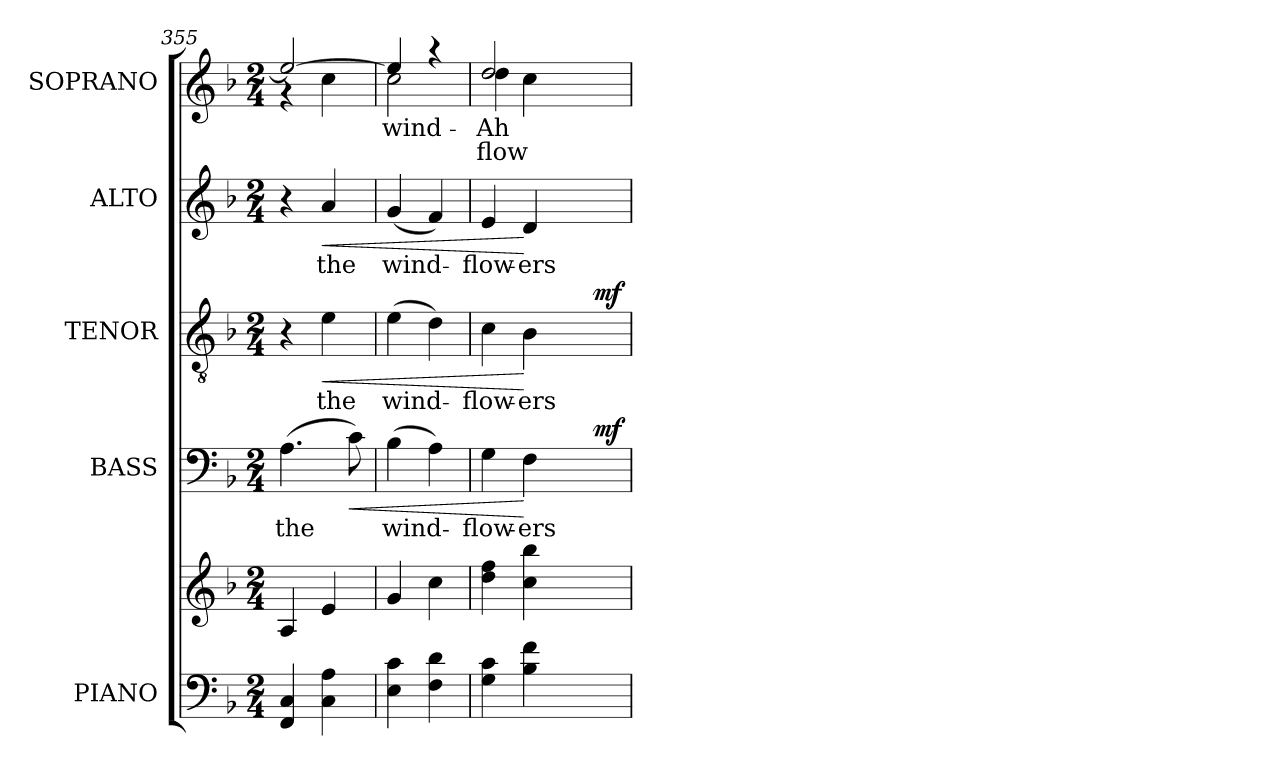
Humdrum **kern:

**kern	**kern	**kern	**text	**dynam	**kern	**text	**dynam	**kern	**text	**dynam	**kern	**text	**text
*part5	*part5	*part4	*part4	*part4	*part3	*part3	*part3	*part2	*part2	*part2	*part1	*part1	*part1
*staff6	*staff5	*staff4	*staff4	*staff4	*staff3	*staff3	*staff3	*staff2	*staff2	*staff2	*staff1	*staff1	*staff1
*I"PIANO	*	*I"BASS	*	*	*I"TENOR	*	*	*I"ALTO	*	*	*I"SOPRANO	*	*
*I'PNO.	*	*I'B.	*	*	*I'T.	*	*	*I'A.	*	*	*I'S.	*	*
*clefF4	*clefG2	*clefF4	*	*	*clefGv2	*	*	*clefG2	*	*	*clefG2	*	*
*	*	*	*	*	*ITrd7c12	*	*	*	*	*	*	*	*
*k[b-]	*k[b-]	*k[b-]	*	*	*k[b-]	*	*	*k[b-]	*	*	*k[b-]	*	*
*F:	*F:	*F:	*	*	*F:	*	*	*F:	*	*	*F:	*	*
*M2/4	*M2/4	*M2/4	*	*	*M2/4	*	*	*M2/4	*	*	*M2/4	*	*
=355	=355	=355	=355	=355	=355	=355	=355	=355	=355	=355	=355	=355	=355
!	!	!	!LO:LY:b:color=#000000	!	!	!	!	!	!	!	!	!	!
*	*	*	*	*	*	*	*	*	*	*	*^	*	*
4FFi/ 4Ci	4Ai/	(4.Ai\	the	.	4r	.	.	4r	.	.	2eei/_	4r	.	.
!	!	!	!	!	!	!LO:LY:b:color=#000000	!LO:HP:b	!	!	!	!	!	!	!
!	!	!	!	!	!	!	!	!	!LO:LY:b:color=#000000	!LO:HP:b	!	!	!	!
4Ci\ 4Ai	4ei/	.	.	.	4Ei\	the	<	4ai/	the	<	.	4cci\	.	.
!	!	!	!	!LO:HP:b	!	!	!	!	!	!	!	!	!	!
.	.	8ci\)	.	<	.	.	.	.	.	.	.	.	.	.
=356	=356	=356	=356	=356	=356	=356	=356	=356	=356	=356	=356	=356	=356	=356
!	!	!	!LO:LY:b:color=#000000	!	!	!	!	!	!	!	!	!	!	!
!	!	!	!	!	!	!LO:LY:b:color=#000000	!	!	!	!	!	!	!	!
!	!	!	!	!	!	!	!	!	!LO:LY:b:color=#000000	!	!	!	!	!
!	!	!	!	!	!	!	!	!	!	!	!	!	!LO:LY:b:color=#000000	!
4Ei\ 4ci	4gi/	(4B-i\	wind-	.	(4Ei\	wind-	.	(4gi/	wind-	.	4eei/]	2cci\	wind-	.
4Fi\ 4di	4cci\	4Ai\)	.	.	4Di\)	.	.	4fi/)	.	.	4r	.	.	.
=357	=357	=357	=357	=357	=357	=357	=357	=357	=357	=357	=357	=357	=357	=357
!	!	!	!LO:LY:b:color=#000000	!	!	!	!	!	!	!	!	!	!	!
!	!	!	!	!	!	!LO:LY:b:color=#000000	!	!	!	!	!	!	!	!
!	!	!	!	!	!	!	!	!	!LO:LY:b:color=#000000	!	!	!	!	!
!	!	!	!	!	!	!	!	!	!	!	!	!	!LO:LY:a:color=#000000	!LO:LY:b:color=#000000
*	*	*^	*	*	*^	*	*	*	*	*	*	*	*	*
4Gi\ 4ci	4ddi\ 4ffi	4Gi\	4ryy	-flow-	.	4Ci\	4ryy	-flow-	.	4ei/	-flow-	.	2ddi/	4ddi\	-Ah	flow-
!	!	!	!	!LO:LY:b:color=#000000	!	!	!	!	!	!	!	!	!	!	!	!
!	!	!	!	!	!	!	!	!LO:LY:b:color=#000000	!	!	!	!	!	!	!	!
!	!	!	!	!	!	!	!	!	!	!	!LO:LY:b:color=#000000	!	!	!	!	!
4B-i\ 4fi	4cci\ 4bb-i	4Fi\	8ryy	-ers	[	4BB-i\	8ryy	-ers	[	4di/	-ers	[	.	4cci\	.	.
.	.	.	16ryy	.	.	.	16ryy	.	.	.	.	.	.	.	.	.
.	.	.	32ryy	.	.	.	32ryy	.	.	.	.	.	.	.	.	.
.	.	.	64ryy	.	.	.	64ryy	.	.	.	.	.	.	.	.	.
.	.	.	128...ryy	.	.	.	128...ryy	.	.	.	.	.	.	.	.	.
.	.	.	1024ryy	.	mf	.	1024ryy	.	mf	.	.	.	.	.	.	.
*	*	*v	*v	*	*	*	*	*	*	*	*	*	*v	*v	*	*
*	*	*	*	*	*v	*v	*	*	*	*	*	*	*	*
=	=	=	=	=	=	=	=	=	=	=	=	=	=
*-	*-	*-	*-	*-	*-	*-	*-	*-	*-	*-	*-	*-	*-
